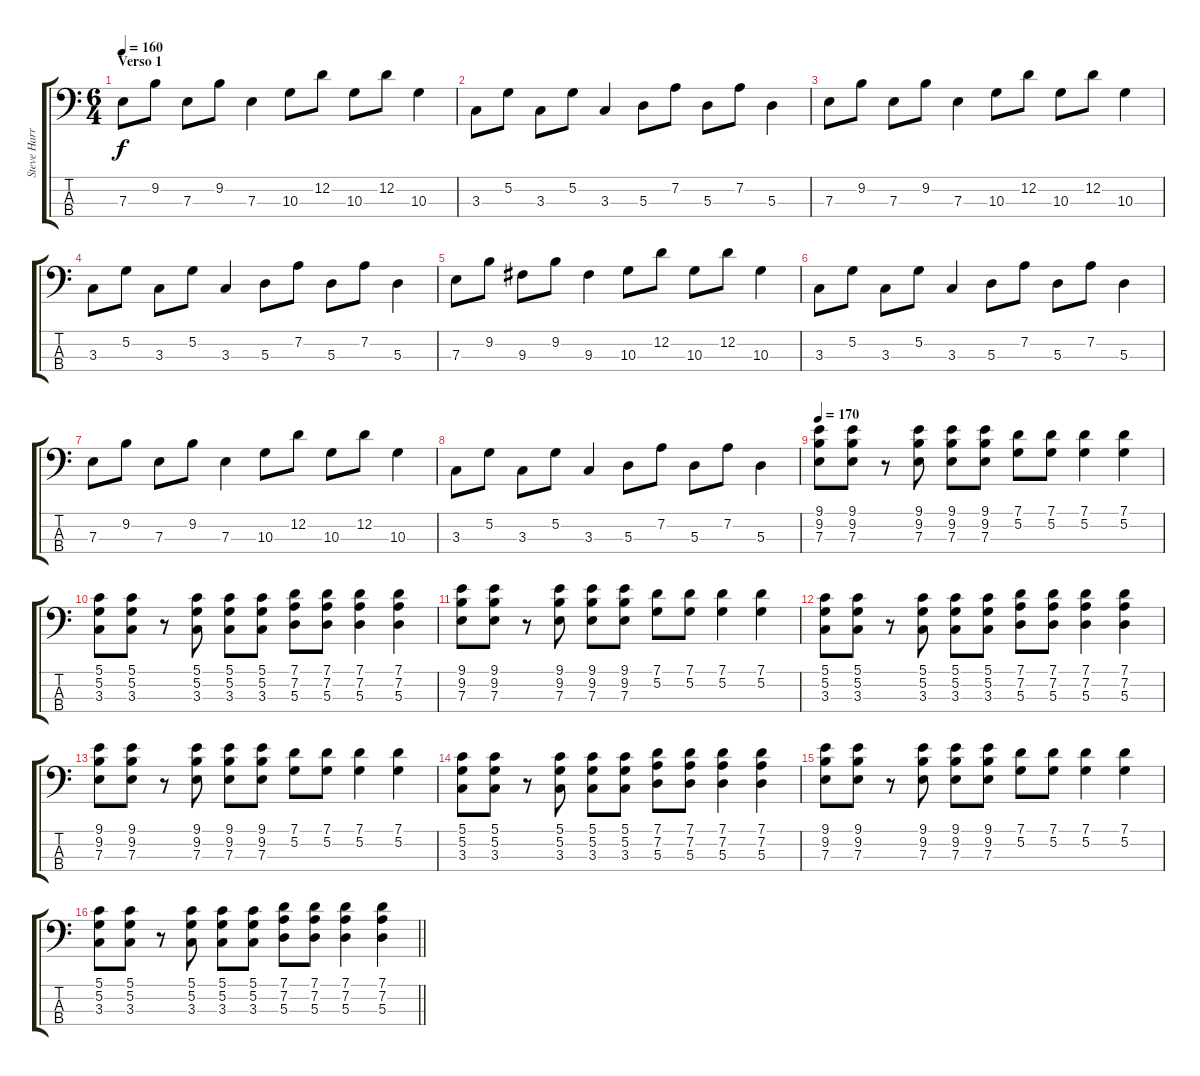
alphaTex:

\track ("Steve Harris" "Steve Harr") {instrument electricbassfinger}
\staff {score tabs}
\tuning (G2 D2 A1 E1) {hide}
\ts (6 4)
\section ("" "Verso 1")
\tempo 160
\clef f4
\ks c
7.3.8{dy f} 9.2.8 7.3.8 9.2.8 7.3.4 10.3.8 12.2.8 10.3.8 12.2.8 10.3.4 |
3.3.8 5.2.8 3.3.8 5.2.8 3.3.4 5.3.8 7.2.8 5.3.8 7.2.8 5.3.4 |
7.3.8 9.2.8 7.3.8 9.2.8 7.3.4 10.3.8 12.2.8 10.3.8 12.2.8 10.3.4 |
3.3.8 5.2.8 3.3.8 5.2.8 3.3.4 5.3.8 7.2.8 5.3.8 7.2.8 5.3.4 |
7.3.8 9.2.8 9.3.8 9.2.8 9.3.4 10.3.8 12.2.8 10.3.8 12.2.8 10.3.4 |
3.3.8 5.2.8 3.3.8 5.2.8 3.3.4 5.3.8 7.2.8 5.3.8 7.2.8 5.3.4 |
7.3.8 9.2.8 7.3.8 9.2.8 7.3.4 10.3.8 12.2.8 10.3.8 12.2.8 10.3.4 |
3.3.8 5.2.8 3.3.8 5.2.8 3.3.4 5.3.8 7.2.8 5.3.8 7.2.8 5.3.4 |
\tempo 170
(9.1 9.2 7.3).8 (9.1 9.2 7.3).8 r.8 (9.1 9.2 7.3).8 (9.1 9.2 7.3).8 (9.1 9.2 7.3).8 (7.1 5.2).8 (7.1 5.2).8 (7.1 5.2).4 (7.1 5.2).4 |
(5.1 5.2 3.3).8 (5.1 5.2 3.3).8 r.8 (5.1 5.2 3.3).8 (5.1 5.2 3.3).8 (5.1 5.2 3.3).8 (7.1 7.2 5.3).8 (7.1 7.2 5.3).8 (7.1 7.2 5.3).4 (7.1 7.2 5.3).4 |
(9.1 9.2 7.3).8 (9.1 9.2 7.3).8 r.8 (9.1 9.2 7.3).8 (9.1 9.2 7.3).8 (9.1 9.2 7.3).8 (7.1 5.2).8 (7.1 5.2).8 (7.1 5.2).4 (7.1 5.2).4 |
(5.1 5.2 3.3).8 (5.1 5.2 3.3).8 r.8 (5.1 5.2 3.3).8 (5.1 5.2 3.3).8 (5.1 5.2 3.3).8 (7.1 7.2 5.3).8 (7.1 7.2 5.3).8 (7.1 7.2 5.3).4 (7.1 7.2 5.3).4 |
(9.1 9.2 7.3).8 (9.1 9.2 7.3).8 r.8 (9.1 9.2 7.3).8 (9.1 9.2 7.3).8 (9.1 9.2 7.3).8 (7.1 5.2).8 (7.1 5.2).8 (7.1 5.2).4 (7.1 5.2).4 |
(5.1 5.2 3.3).8 (5.1 5.2 3.3).8 r.8 (5.1 5.2 3.3).8 (5.1 5.2 3.3).8 (5.1 5.2 3.3).8 (7.1 7.2 5.3).8 (7.1 7.2 5.3).8 (7.1 7.2 5.3).4 (7.1 7.2 5.3).4 |
(9.1 9.2 7.3).8 (9.1 9.2 7.3).8 r.8 (9.1 9.2 7.3).8 (9.1 9.2 7.3).8 (9.1 9.2 7.3).8 (7.1 5.2).8 (7.1 5.2).8 (7.1 5.2).4 (7.1 5.2).4 |
\barLineRight lightlight
(5.1 5.2 3.3).8 (5.1 5.2 3.3).8 r.8 (5.1 5.2 3.3).8 (5.1 5.2 3.3).8 (5.1 5.2 3.3).8 (7.1 7.2 5.3).8 (7.1 7.2 5.3).8 (7.1 7.2 5.3).4 (7.1 7.2 5.3).4
